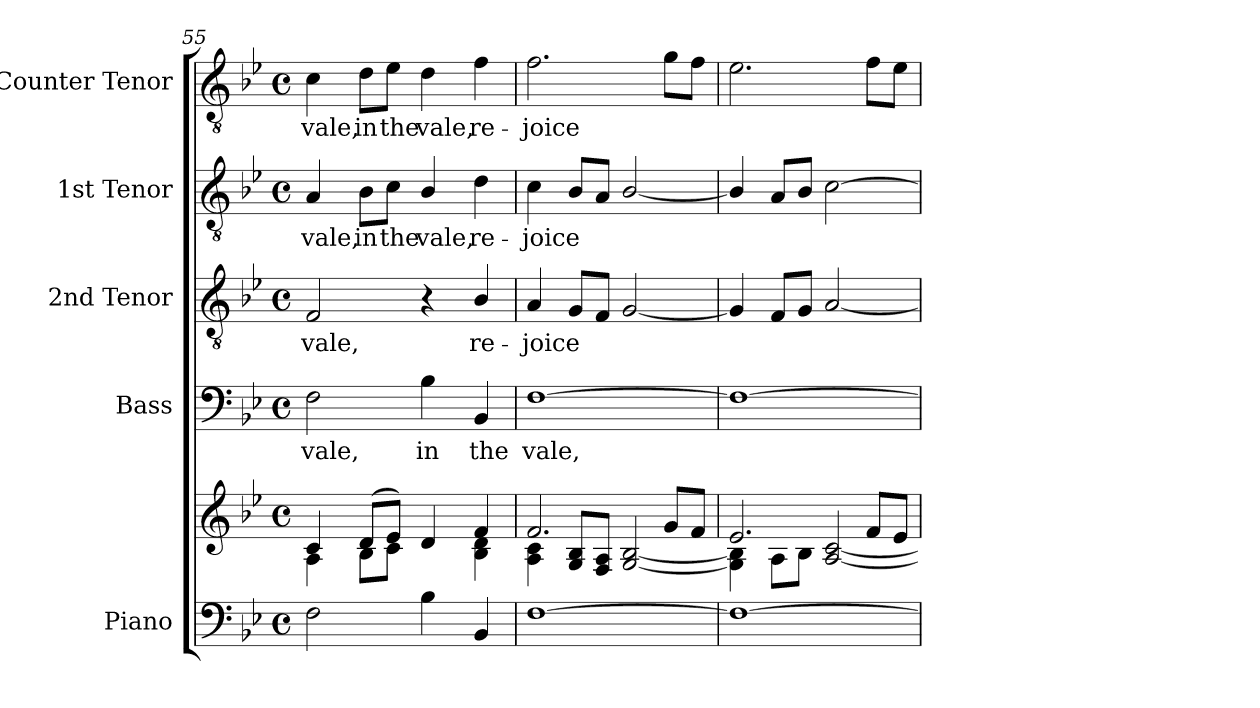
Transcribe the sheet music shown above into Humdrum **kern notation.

**kern	**kern	**kern	**text	**kern	**text	**kern	**text	**kern	**text
*part5	*part5	*part4	*part4	*part3	*part3	*part2	*part2	*part1	*part1
*staff6	*staff5	*staff4	*staff4	*staff3	*staff3	*staff2	*staff2	*staff1	*staff1
*I"Piano	*	*I"Bass	*	*I"2nd Tenor	*	*I"1st Tenor	*	*I"Counter Tenor	*
*I'Pno.	*	*	*	*	*	*	*	*	*
!!LO:PB:g=z
*clefF4	*clefG2	*clefF4	*	*clefGv2	*	*clefGv2	*	*clefGv2	*
*	*	*	*	*ITrd7c12	*	*ITrd7c12	*	*ITrd7c12	*
*k[b-e-]	*k[b-e-]	*k[b-e-]	*	*k[b-e-]	*	*k[b-e-]	*	*k[b-e-]	*
*B-:	*B-:	*B-:	*	*B-:	*	*B-:	*	*B-:	*
*M4/4	*M4/4	*M4/4	*	*M4/4	*	*M4/4	*	*M4/4	*
*met(c)	*met(c)	*met(c)	*	*met(c)	*	*met(c)	*	*met(c)	*
=55	=55	=55	=55	=55	=55	=55	=55	=55	=55
*	*^	*	*	*	*	*	*	*	*
!	!	!	!	!LO:LY:b:color=#000000	!	!	!	!	!	!
!	!	!	!	!	!	!LO:LY:b:color=#000000	!	!	!	!
!	!	!	!	!	!	!	!	!LO:LY:b:color=#000000	!	!
!	!	!	!	!	!	!	!	!	!	!LO:LY:b:color=#000000
2Fi\	4ci/	4Ai\	2Fi\	vale,	2FFi/	vale,	4AAi/	vale,	4Ci\	vale,
!	!	!	!	!	!	!	!	!LO:LY:b:color=#000000	!	!
!	!	!	!	!	!	!	!	!	!	!LO:LY:b:color=#000000
.	(8di/L	8B-i\L	.	.	.	.	8BB-i\L	in	8Di\L	in
!	!	!	!	!	!	!	!	!LO:LY:b:color=#000000	!	!
!	!	!	!	!	!	!	!	!	!	!LO:LY:b:color=#000000
.	8e-i/J)	8ci\J	.	.	.	.	8Ci\J	the	8E-i\J	the
!	!	!	!	!LO:LY:b:color=#000000	!	!	!	!	!	!
!	!	!	!	!	!	!	!	!LO:LY:b:color=#000000	!	!
!	!	!	!	!	!	!	!	!	!	!LO:LY:b:color=#000000
4B-i\	4di/	4ryy	4B-i\	in	4r	.	4BB-i/	vale,	4Di\	vale,
!	!	!	!	!LO:LY:b:color=#000000	!	!	!	!	!	!
!	!	!	!	!	!	!LO:LY:b:color=#000000	!	!	!	!
!	!	!	!	!	!	!	!	!LO:LY:b:color=#000000	!	!
!	!	!	!	!	!	!	!	!	!	!LO:LY:b:color=#000000
4BB-i/	4fi/	4B-i\ 4di	4BB-i/	the	4BB-i/	re-	4Di\	re-	4Fi\	re-
=56	=56	=56	=56	=56	=56	=56	=56	=56	=56	=56
!	!	!	!	!LO:LY:b:color=#000000	!	!	!	!	!	!
!	!	!	!	!	!	!LO:LY:b:color=#000000	!	!	!	!
!	!	!	!	!	!	!	!	!LO:LY:b:color=#000000	!	!
!	!	!	!	!	!	!	!	!	!	!LO:LY:b:color=#000000
[1Fi	2.fi/	4Ai\ 4ci	[1Fi	vale,	4AAi/	-joice	4Ci\	-joice	2.Fi\	-joice
.	.	8Gi/ 8B-i/L	.	.	8GGi/L	.	8BB-i/L	.	.	.
.	.	8Fi/ 8Ai/J	.	.	8FFi/J	.	8AAi/J	.	.	.
.	.	[2Gi/ [2B-i	.	.	[2GGi/	.	[2BB-i/	.	.	.
.	8gi/L	.	.	.	.	.	.	.	8Gi\L	.
.	8fi/J	.	.	.	.	.	.	.	8Fi\J	.
=57	=57	=57	=57	=57	=57	=57	=57	=57	=57	=57
1Fi_	2.e-i/	4Gi\] 4B-i]	1Fi_	.	4GGi/]	.	4BB-i/]	.	2.E-i\	.
.	.	8Ai\L	.	.	8FFi/L	.	8AAi/L	.	.	.
.	.	8B-i\J	.	.	8GGi/J	.	8BB-i/J	.	.	.
.	.	[2Ai/ [2ci	.	.	[2AAi/	.	[2Ci\	.	.	.
.	8fi/L	.	.	.	.	.	.	.	8Fi\L	.
.	8e-i/J	.	.	.	.	.	.	.	8E-i\J	.
*	*v	*v	*	*	*	*	*	*	*	*
=	=	=	=	=	=	=	=	=	=
*-	*-	*-	*-	*-	*-	*-	*-	*-	*-
